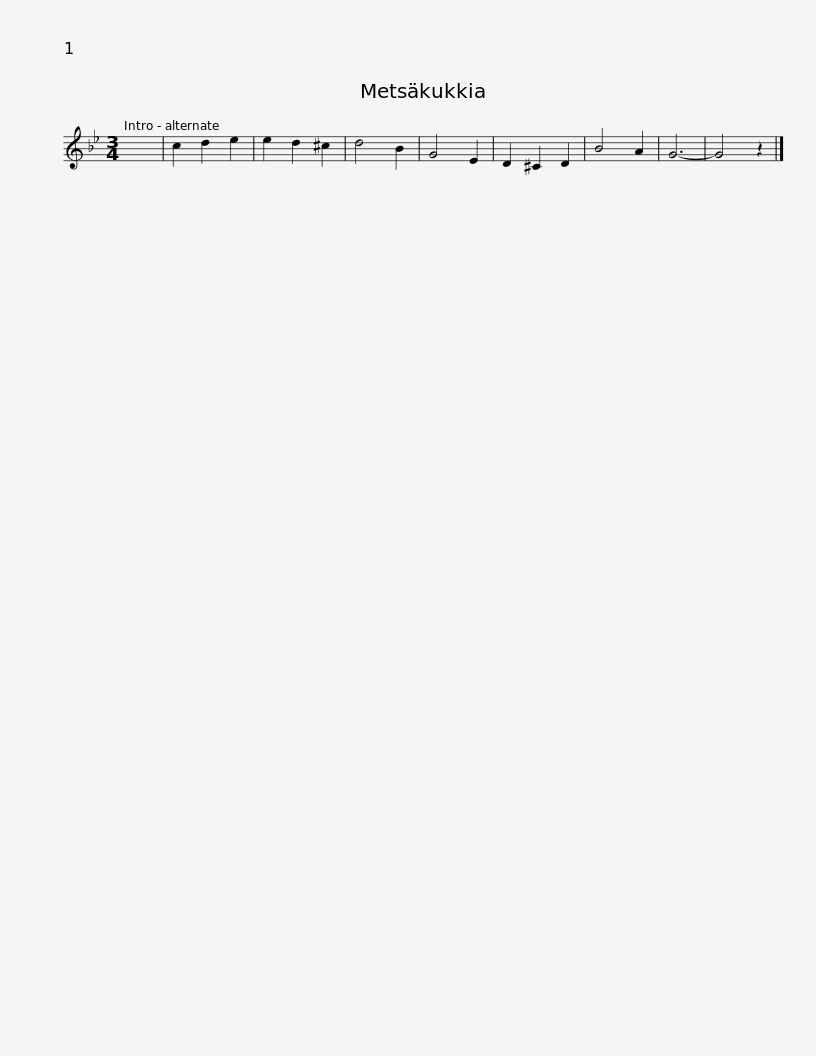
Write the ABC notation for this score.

X:1
L:1/8
M:3/4
I:linebreak $
K:Gmin
V:1 treble
V:1
 x6 | c2 d2 e2 | e2 d2 ^c2 | d4 B2 | G4 E2 | %5
 D2 ^C2 D2 | B4 A2 | G6- | G4 z2 |] %9
